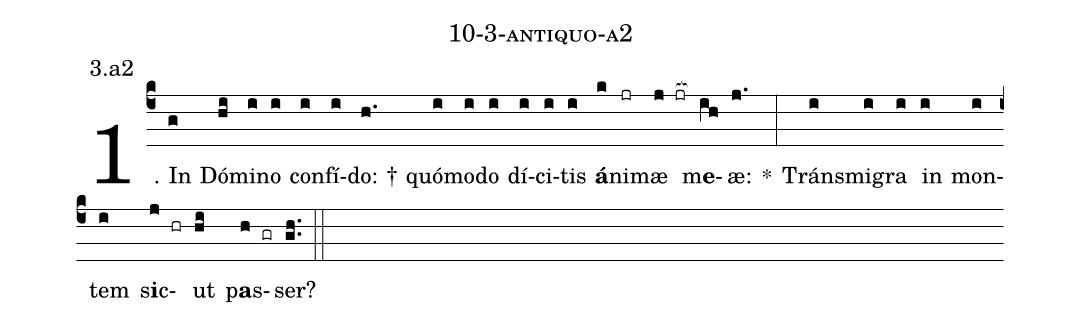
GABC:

name: 10-3-antiquo-a2;
annotation: 3.a2;
%%
(c4)1. In(g) Dó(hi)mi(i)no(i) con(i)fí(i)do: †(h.) quó(i)mo(i)do(i) dí(i)ci(i)tis(i) <b>á</b>(k)ni(jr)mæ(j jr[ocb:1{]) m<b>e</b>(ih[ocb:0}])æ:(j.) *(:) Tráns(i)mi(i)gra(i) in(i) mon(i)tem(i) s<b>i</b>c(j hr)ut(hi) p<b>a</b>s(h gr)ser?(gh..) (::)
